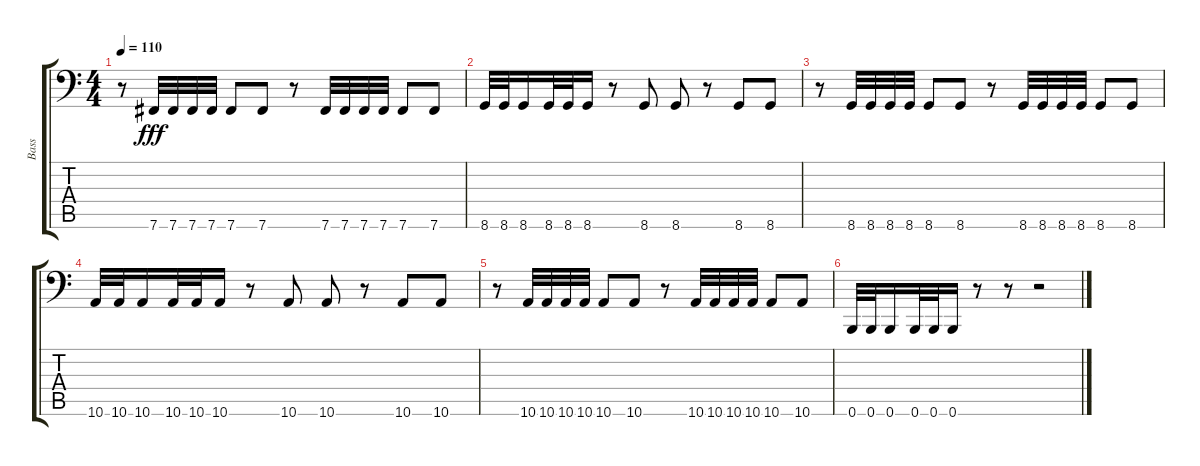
\track ("Bass" "Bass") {instrument electricbassfinger}
\staff {score tabs}
\tuning (Db3 Ab2 E2 B1 Gb1 B0) {hide}
\ts (4 4)
\tempo 110
\clef f4
\ks c
r.8{dy fff} 7.6.32 7.6.32 7.6.32 7.6.32 7.6.8 7.6.8 r.8 7.6.32 7.6.32 7.6.32 7.6.32 7.6.8 7.6.8 |
8.6.32 8.6.32 8.6.16 8.6.32 8.6.32 8.6.16 r.8 8.6.8 8.6.8 r.8 8.6.8 8.6.8 |
r.8 8.6.32 8.6.32 8.6.32 8.6.32 8.6.8 8.6.8 r.8 8.6.32 8.6.32 8.6.32 8.6.32 8.6.8 8.6.8 |
10.6.32 10.6.32 10.6.16 10.6.32 10.6.32 10.6.16 r.8 10.6.8 10.6.8 r.8 10.6.8 10.6.8 |
r.8 10.6.32 10.6.32 10.6.32 10.6.32 10.6.8 10.6.8 r.8 10.6.32 10.6.32 10.6.32 10.6.32 10.6.8 10.6.8 |
0.6.32 0.6.32 0.6.16 0.6.32 0.6.32 0.6.16 r.8 r.8 r.2
